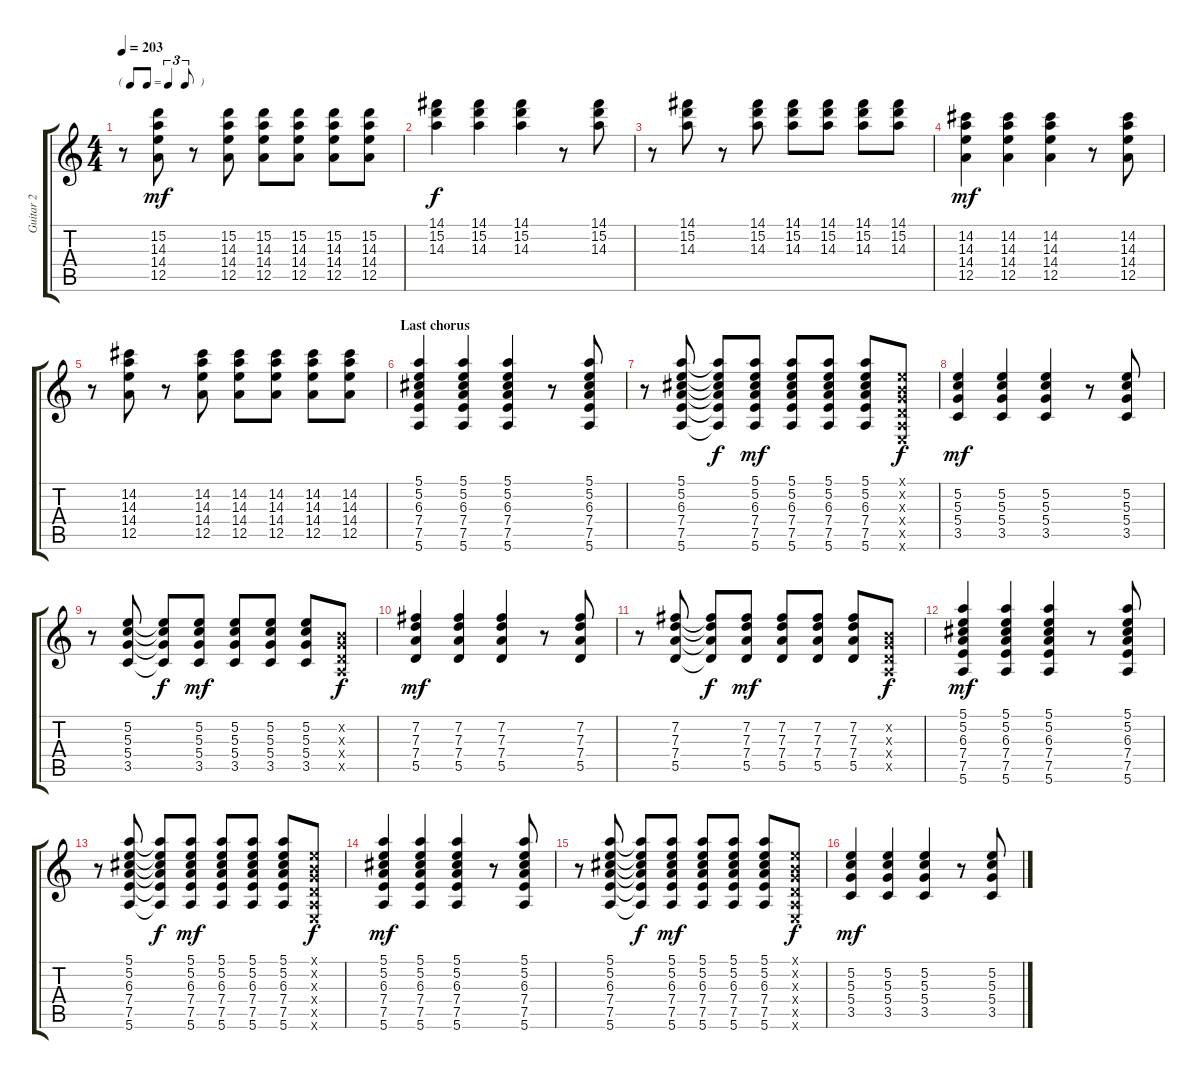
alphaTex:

\track ("Guitar 2" "Guitar 2") {instrument overdrivenguitar}
\staff {score tabs}
\tuning (E4 B3 G3 D3 A2 E2) {hide}
\ts (4 4)
\tf triplet8th
\tempo 203
\clef g2
\ks c
r.8{dy mf} (15.2 14.3 14.4 12.5).8 r.8 (15.2 14.3 14.4 12.5).8 (15.2 14.3 14.4 12.5).8 (15.2 14.3 14.4 12.5).8 (15.2 14.3 14.4 12.5).8 (15.2 14.3 14.4 12.5).8 |
(14.1 15.2 14.3).4{dy f} (14.1 15.2 14.3).4 (14.1 15.2 14.3).4 r.8 (14.1 15.2 14.3).8 |
r.8 (14.1 15.2 14.3).8 r.8 (14.1 15.2 14.3).8 (14.1 15.2 14.3).8 (14.1 15.2 14.3).8 (14.1 15.2 14.3).8 (14.1 15.2 14.3).8 |
(14.2 14.3 14.4 12.5).4{dy mf} (14.2 14.3 14.4 12.5).4 (14.2 14.3 14.4 12.5).4 r.8 (14.2 14.3 14.4 12.5).8 |
r.8 (14.2 14.3 14.4 12.5).8 r.8 (14.2 14.3 14.4 12.5).8 (14.2 14.3 14.4 12.5).8 (14.2 14.3 14.4 12.5).8 (14.2 14.3 14.4 12.5).8 (14.2 14.3 14.4 12.5).8 |
\section ("" "Last chorus")
(5.1 5.2 6.3 7.4 7.5 5.6).4 (5.1 5.2 6.3 7.4 7.5 5.6).4 (5.1 5.2 6.3 7.4 7.5 5.6).4 r.8 (5.1 5.2 6.3 7.4 7.5 5.6).8 |
r.8 (5.1 5.2 6.3 7.4 7.5 5.6).8 (5.1{t} 5.2{t} 6.3{t} 7.4{t} 7.5{t} 5.6{t}).8{dy f} (5.1 5.2 6.3 7.4 7.5 5.6).8{dy mf} (5.1 5.2 6.3 7.4 7.5 5.6).8 (5.1 5.2 6.3 7.4 7.5 5.6).8 (5.1 5.2 6.3 7.4 7.5 5.6).8 (0.1{x} 0.2{x} 0.3{x} 0.4{x} 0.5{x} 0.6{x}).8{dy f} |
(5.2 5.3 5.4 3.5).4{dy mf} (5.2 5.3 5.4 3.5).4 (5.2 5.3 5.4 3.5).4 r.8 (5.2 5.3 5.4 3.5).8 |
r.8 (5.2 5.3 5.4 3.5).8 (5.2{t} 5.3{t} 5.4{t} 3.5{t}).8{dy f} (5.2 5.3 5.4 3.5).8{dy mf} (5.2 5.3 5.4 3.5).8 (5.2 5.3 5.4 3.5).8 (5.2 5.3 5.4 3.5).8 (0.2{x} 0.3{x} 0.4{x} 0.5{x}).8{dy f} |
(7.2 7.3 7.4 5.5).4{dy mf} (7.2 7.3 7.4 5.5).4 (7.2 7.3 7.4 5.5).4 r.8 (7.2 7.3 7.4 5.5).8 |
r.8 (7.2 7.3 7.4 5.5).8 (7.2{t} 7.3{t} 7.4{t} 5.5{t}).8{dy f} (7.2 7.3 7.4 5.5).8{dy mf} (7.2 7.3 7.4 5.5).8 (7.2 7.3 7.4 5.5).8 (7.2 7.3 7.4 5.5).8 (0.2{x} 0.3{x} 0.4{x} 0.5{x}).8{dy f} |
(5.1 5.2 6.3 7.4 7.5 5.6).4{dy mf} (5.1 5.2 6.3 7.4 7.5 5.6).4 (5.1 5.2 6.3 7.4 7.5 5.6).4 r.8 (5.1 5.2 6.3 7.4 7.5 5.6).8 |
r.8 (5.1 5.2 6.3 7.4 7.5 5.6).8 (5.1{t} 5.2{t} 6.3{t} 7.4{t} 7.5{t} 5.6{t}).8{dy f} (5.1 5.2 6.3 7.4 7.5 5.6).8{dy mf} (5.1 5.2 6.3 7.4 7.5 5.6).8 (5.1 5.2 6.3 7.4 7.5 5.6).8 (5.1 5.2 6.3 7.4 7.5 5.6).8 (0.1{x} 0.2{x} 0.3{x} 0.4{x} 0.5{x} 0.6{x}).8{dy f} |
(5.1 5.2 6.3 7.4 7.5 5.6).4{dy mf} (5.1 5.2 6.3 7.4 7.5 5.6).4 (5.1 5.2 6.3 7.4 7.5 5.6).4 r.8 (5.1 5.2 6.3 7.4 7.5 5.6).8 |
r.8 (5.1 5.2 6.3 7.4 7.5 5.6).8 (5.1{t} 5.2{t} 6.3{t} 7.4{t} 7.5{t} 5.6{t}).8{dy f} (5.1 5.2 6.3 7.4 7.5 5.6).8{dy mf} (5.1 5.2 6.3 7.4 7.5 5.6).8 (5.1 5.2 6.3 7.4 7.5 5.6).8 (5.1 5.2 6.3 7.4 7.5 5.6).8 (0.1{x} 0.2{x} 0.3{x} 0.4{x} 0.5{x} 0.6{x}).8{dy f} |
(5.2 5.3 5.4 3.5).4{dy mf} (5.2 5.3 5.4 3.5).4 (5.2 5.3 5.4 3.5).4 r.8 (5.2 5.3 5.4 3.5).8
